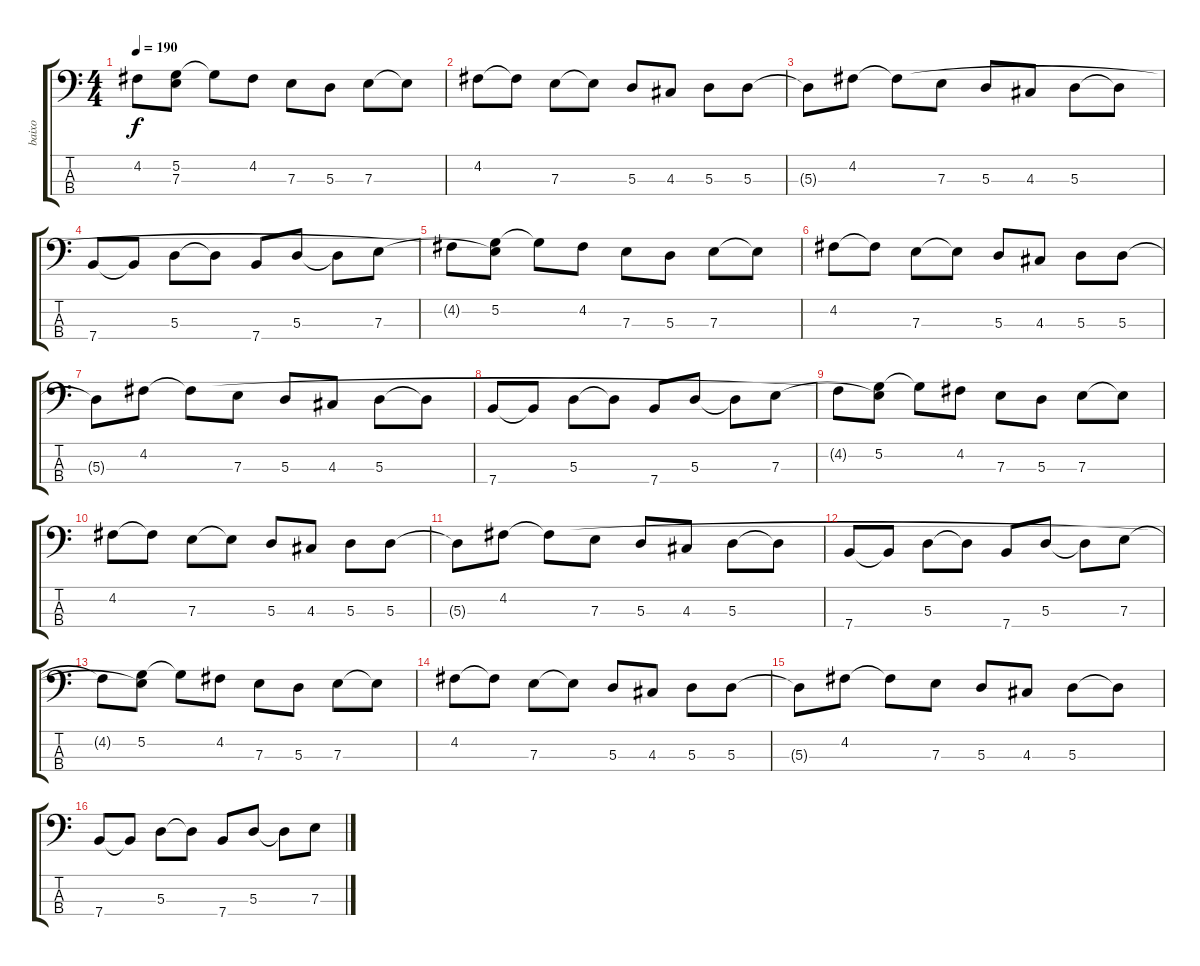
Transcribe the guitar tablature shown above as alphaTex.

\track ("baixo" "baixo") {instrument electricbassfinger}
\staff {score tabs}
\tuning (G2 D2 A1 E1) {hide}
\ts (4 4)
\tempo 190
\clef f4
\ks c
4.2{t}.8{dy f} (5.2 7.3{t}).8 5.2{t}.8 4.2.8 7.3.8 5.3.8 7.3.8 7.3{t}.8 |
4.2.8 4.2{t}.8 7.3.8 7.3{t}.8 5.3.8 4.3.8 5.3.8 5.3.8 |
5.3{t}.8 4.2.8 4.2{t}.8 7.3.8 5.3.8 4.3.8 5.3.8 5.3{t}.8 |
7.4.8 7.4{t}.8 5.3.8 5.3{t}.8 7.4.8 5.3.8 5.3{t}.8 7.3.8 |
4.2{t}.8 (5.2 7.3{t}).8 5.2{t}.8 4.2.8 7.3.8 5.3.8 7.3.8 7.3{t}.8 |
4.2.8 4.2{t}.8 7.3.8 7.3{t}.8 5.3.8 4.3.8 5.3.8 5.3.8 |
5.3{t}.8 4.2.8 4.2{t}.8 7.3.8 5.3.8 4.3.8 5.3.8 5.3{t}.8 |
7.4.8 7.4{t}.8 5.3.8 5.3{t}.8 7.4.8 5.3.8 5.3{t}.8 7.3.8 |
4.2{t}.8 (5.2 7.3{t}).8 5.2{t}.8 4.2.8 7.3.8 5.3.8 7.3.8 7.3{t}.8 |
4.2.8 4.2{t}.8 7.3.8 7.3{t}.8 5.3.8 4.3.8 5.3.8 5.3.8 |
5.3{t}.8 4.2.8 4.2{t}.8 7.3.8 5.3.8 4.3.8 5.3.8 5.3{t}.8 |
7.4.8 7.4{t}.8 5.3.8 5.3{t}.8 7.4.8 5.3.8 5.3{t}.8 7.3.8 |
4.2{t}.8 (5.2 7.3{t}).8 5.2{t}.8 4.2.8 7.3.8 5.3.8 7.3.8 7.3{t}.8 |
4.2.8 4.2{t}.8 7.3.8 7.3{t}.8 5.3.8 4.3.8 5.3.8 5.3.8 |
5.3{t}.8 4.2.8 4.2{t}.8 7.3.8 5.3.8 4.3.8 5.3.8 5.3{t}.8 |
7.4.8 7.4{t}.8 5.3.8 5.3{t}.8 7.4.8 5.3.8 5.3{t}.8 7.3.8
